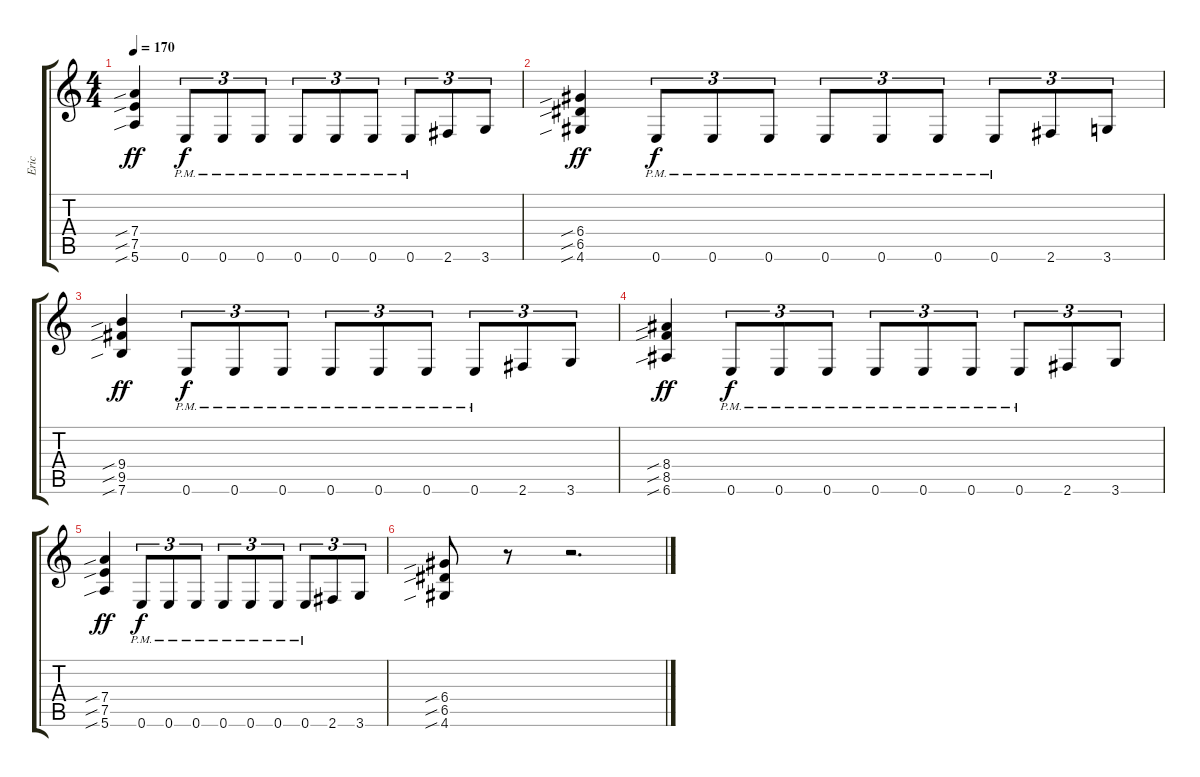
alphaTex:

\track ("Eric" "Eric") {instrument distortionguitar}
\staff {score tabs}
\tuning (E4 B3 G3 D3 A2 E2) {hide}
\ts (4 4)
\tempo 170
\clef g2
\ks c
(7.4{sib} 7.5{sib} 5.6{sib}).4{dy ff} 0.6{pm}.8{tu (3 2) dy f} 0.6{pm}.8{tu (3 2)} 0.6{pm}.8{tu (3 2)} 0.6{pm}.8{tu (3 2)} 0.6{pm}.8{tu (3 2)} 0.6{pm}.8{tu (3 2)} 0.6{pm}.8{tu (3 2)} 2.6.8{tu (3 2)} 3.6.8{tu (3 2)} |
(6.4{sib} 6.5{sib} 4.6{sib}).4{dy ff} 0.6{pm}.8{tu (3 2) dy f} 0.6{pm}.8{tu (3 2)} 0.6{pm}.8{tu (3 2)} 0.6{pm}.8{tu (3 2)} 0.6{pm}.8{tu (3 2)} 0.6{pm}.8{tu (3 2)} 0.6{pm}.8{tu (3 2)} 2.6.8{tu (3 2)} 3.6.8{tu (3 2)} |
(9.4{sib} 9.5{sib} 7.6{sib}).4{dy ff} 0.6{pm}.8{tu (3 2) dy f} 0.6{pm}.8{tu (3 2)} 0.6{pm}.8{tu (3 2)} 0.6{pm}.8{tu (3 2)} 0.6{pm}.8{tu (3 2)} 0.6{pm}.8{tu (3 2)} 0.6{pm}.8{tu (3 2)} 2.6.8{tu (3 2)} 3.6.8{tu (3 2)} |
(8.4{sib} 8.5{sib} 6.6{sib}).4{dy ff} 0.6{pm}.8{tu (3 2) dy f} 0.6{pm}.8{tu (3 2)} 0.6{pm}.8{tu (3 2)} 0.6{pm}.8{tu (3 2)} 0.6{pm}.8{tu (3 2)} 0.6{pm}.8{tu (3 2)} 0.6{pm}.8{tu (3 2)} 2.6.8{tu (3 2)} 3.6.8{tu (3 2)} |
(7.4{sib} 7.5{sib} 5.6{sib}).4{dy ff} 0.6{pm}.8{tu (3 2) dy f} 0.6{pm}.8{tu (3 2)} 0.6{pm}.8{tu (3 2)} 0.6{pm}.8{tu (3 2)} 0.6{pm}.8{tu (3 2)} 0.6{pm}.8{tu (3 2)} 0.6{pm}.8{tu (3 2)} 2.6.8{tu (3 2)} 3.6.8{tu (3 2)} |
(6.4{sib} 6.5{sib} 4.6{sib}).8 r.8 r.2{d}
